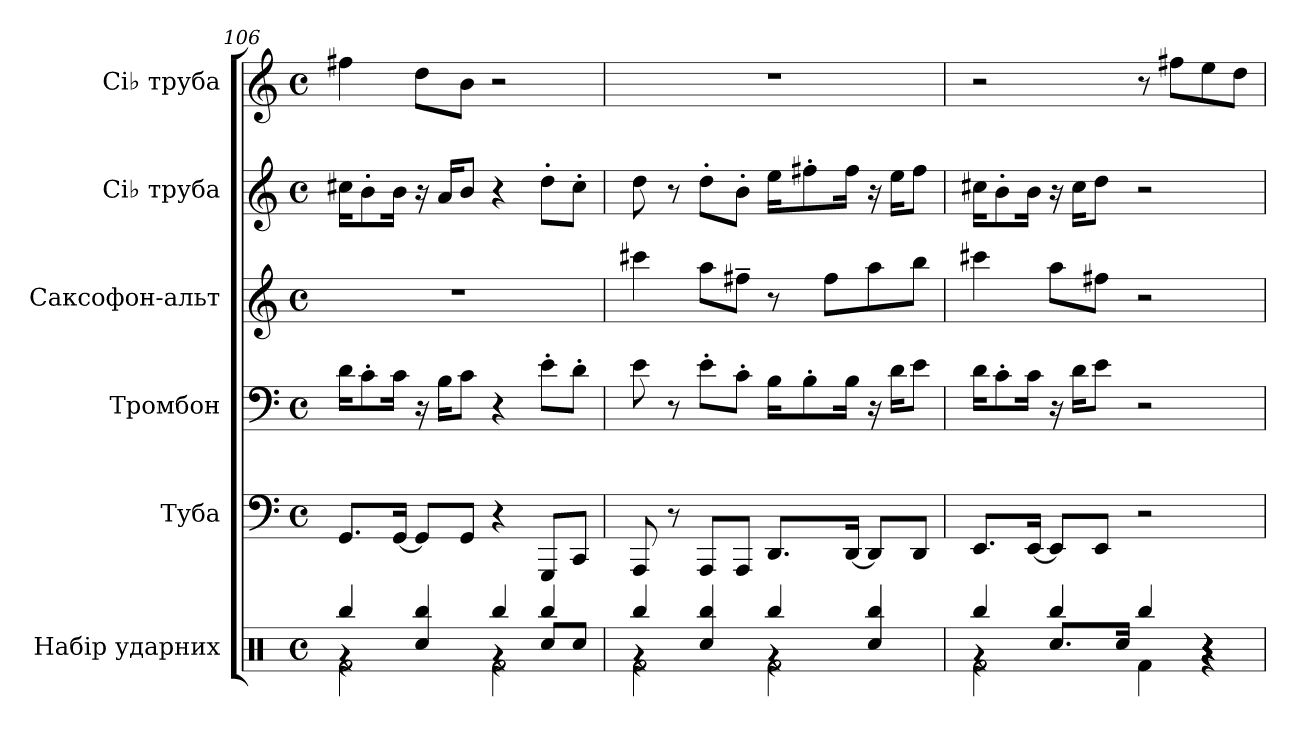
**kern	**kern	**kern	**kern	**kern	**kern
*part6	*part5	*part4	*part3	*part2	*part1
*staff6	*staff5	*staff4	*staff3	*staff2	*staff1
*I"Набір ударних	*I"Туба	*I"Тромбон	*I"Саксофон-альт	*I"Сі♭ труба	*I"Сі♭ труба
*clefX	*clefF4	*clefF4	*clefG2	*clefG2	*clefG2
*	*	*	*ITrd5c9	*ITrd1c2	*ITrd1c2
*k[]	*k[]	*k[]	*k[b-e-a-]	*k[b-e-]	*k[b-e-]
*M4/4	*M4/4	*M4/4	*M4/4	*M4/4	*M4/4
*met(c)	*met(c)	*met(c)	*met(c)	*met(c)	*met(c)
=106	=106	=106	=106	=106	=106
*^	*	*	*	*	*
*	*^	*	*	*	*	*
4rg	2Rf\	4Rbb/	8.GG/L	16d\KL	1r	16bn\KL	4een\
.	.	.	.	8c'\	.	8a'\	.
.	.	.	[16GG/Jk	16c\Jk	.	16a\Jk	.
4Rcc/	.	4Rbb/	8GG/L]	16r	.	16r	8cc\L
.	.	.	.	16B\KL	.	16g/KL	.
.	.	.	8GG/J	8c\J	.	8a/J	8a\J
4rg	2Rf\	4Rbb/	4r	4r	.	4r	2r
8Rcc/L	.	4Rbb/	8GGG/L	8e'\L	.	8cc'\L	.
8Rcc/J	.	.	8CC/J	8d'\J	.	8b'\J	.
=107	=107	=107	=107	=107	=107	=107	=107
4rg	2Rf\	4Rbb/	8AAA/	8e\	4een\	8cc\	1r
.	.	.	8r	8r	.	8r	.
4Rcc/	.	4Rbb/	8AAA/L	8e'\L	8cc\L	8cc'\L	.
.	.	.	8AAA/J	8c'\J	8an~\J	8a'\J	.
4rg	2Rf\	4Rbb/	8.DD/L	16B\KL	8r	16dd\KL	.
.	.	.	.	8B'\	.	8een'\	.
.	.	.	.	.	8a\L	.	.
.	.	.	[16DD/Jk	16B\Jk	.	16ee\Jk	.
4Rcc/	.	4Rbb/	8DD/L]	16r	8cc\	16r	.
.	.	.	.	16d\KL	.	16dd\KL	.
.	.	.	8DD/J	8e\J	8dd\J	8ee\J	.
!!LO:PB:g=z
=108	=108	=108	=108	=108	=108	=108	=108
4rg	2Rf\	4Rbb/	8.EE/L	16d\KL	4een\	16bn\KL	2r
.	.	.	.	8c'\	.	8a'\	.
.	.	.	[16EE/Jk	16c\Jk	.	16a\Jk	.
8.Rcc/L	.	4Rbb/	8EE/L]	16r	8cc\L	16r	.
.	.	.	.	16d\KL	.	16b\KL	.
.	.	.	8EE/J	8e\J	8an\J	8cc\J	.
16Rcc/Jk	.	.	.	.	.	.	.
8ryy	4Rf\	4Rbb/	2r	2r	2r	2r	8r
8rgyy	.	.	.	.	.	.	8een\L
4rg	4r	4r	.	.	.	.	8dd\
.	.	.	.	.	.	.	8cc\J
*v	*v	*v	*	*	*	*	*
=	=	=	=	=	=
*-	*-	*-	*-	*-	*-
